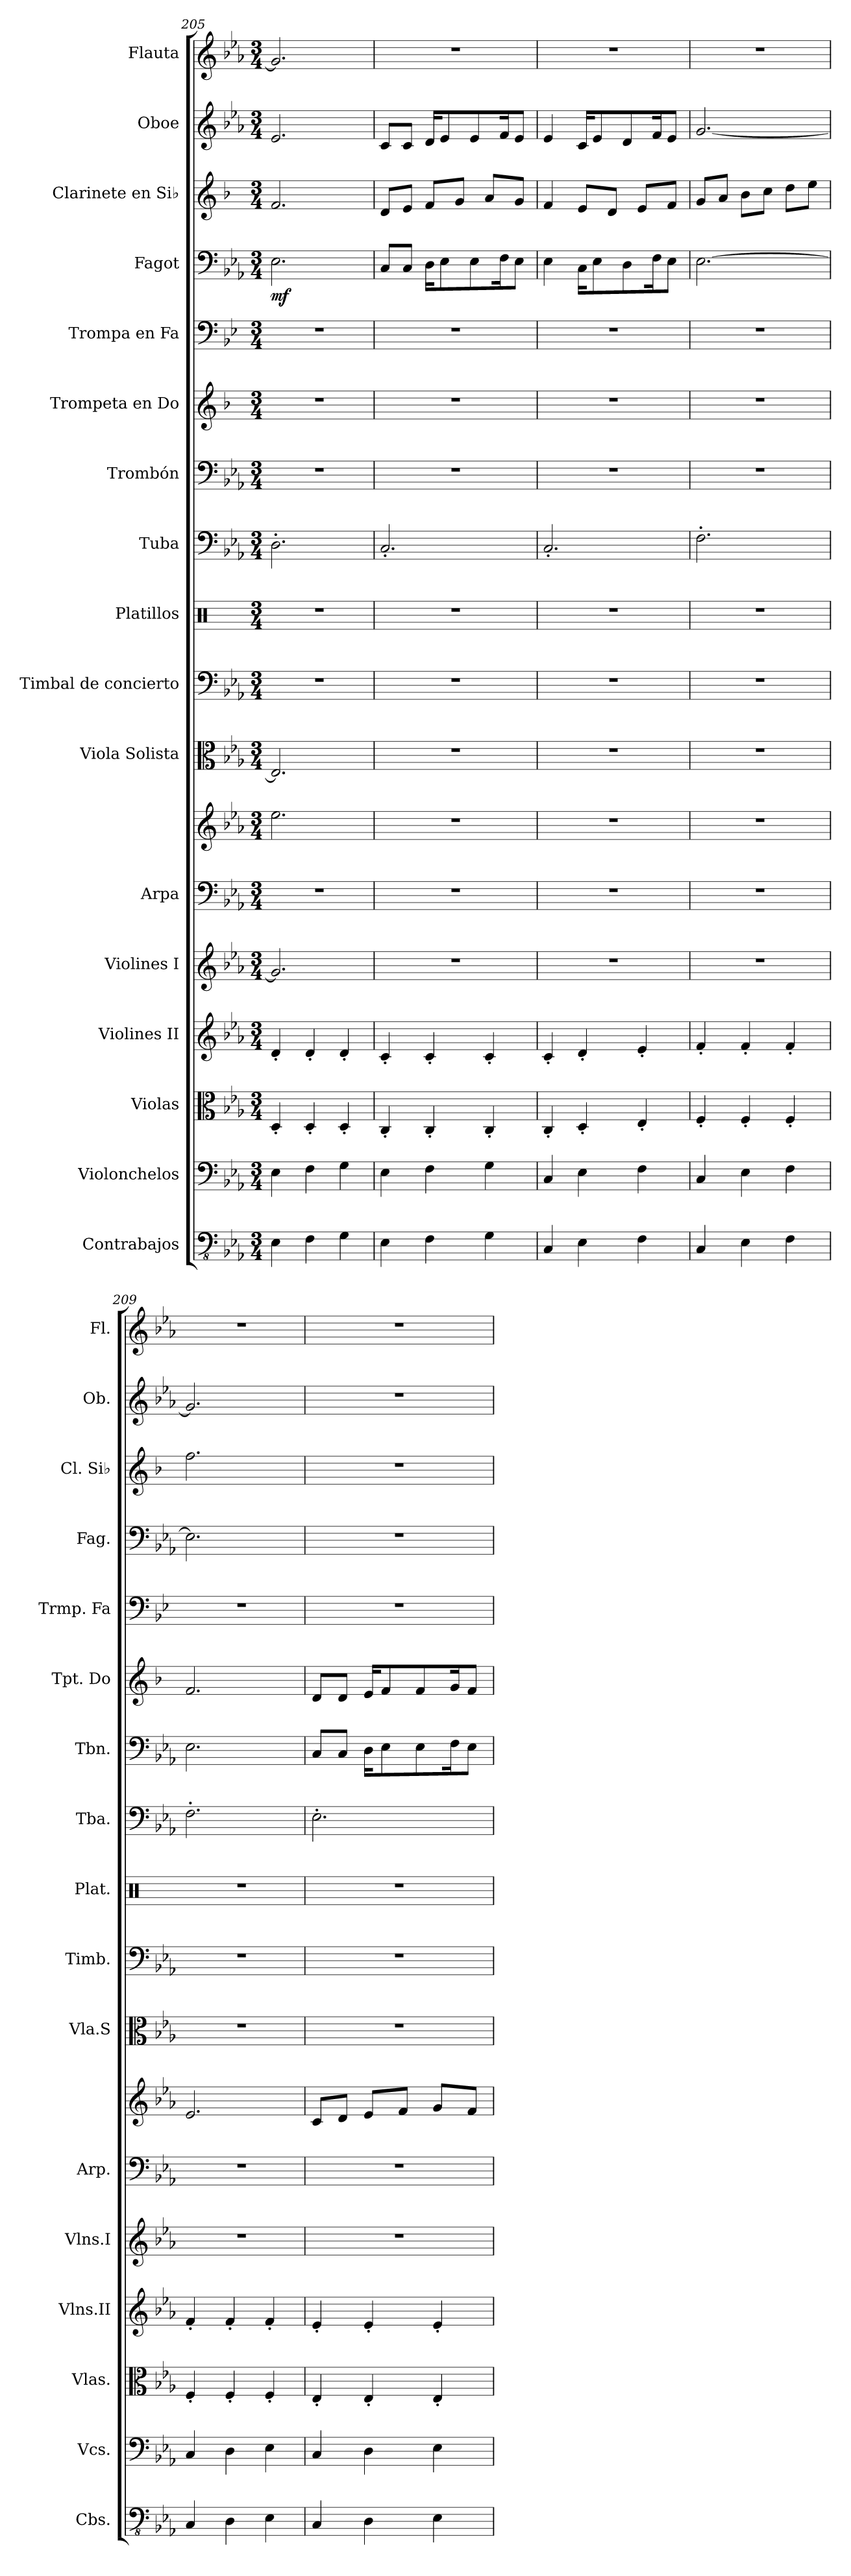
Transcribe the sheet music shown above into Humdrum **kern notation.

**kern	**kern	**kern	**kern	**kern	**kern	**kern	**kern	**kern	**kern	**kern	**kern	**kern	**kern	**kern	**dynam	**kern	**kern	**kern
*part17	*part16	*part15	*part14	*part13	*part12	*part12	*part11	*part10	*part9	*part8	*part7	*part6	*part5	*part4	*part4	*part3	*part2	*part1
*staff18	*staff17	*staff16	*staff15	*staff14	*staff13	*staff12	*staff11	*staff10	*staff9	*staff8	*staff7	*staff6	*staff5	*staff4	*staff4	*staff3	*staff2	*staff1
*I"Contrabajos	*I"Violonchelos	*I"Violas	*I"Violines II	*I"Violines I	*I"Arpa	*	*I"Viola Solista	*I"Timbal de concierto	*I"Platillos	*I"Tuba	*I"Trombón	*I"Trompeta en Do	*I"Trompa en Fa	*I"Fagot	*	*I"Clarinete en Si♭	*I"Oboe	*I"Flauta
*I'Cbs.	*I'Vcs.	*I'Vlas.	*I'Vlns.II	*I'Vlns.I	*I'Arp.	*	*I'Vla.S	*I'Timb.	*I'Plat.	*I'Tba.	*I'Tbn.	*I'Tpt. Do	*I'Trmp. Fa	*I'Fag.	*	*I'Cl. Si♭	*I'Ob.	*I'Fl.
*clefFv4	*clefF4	*clefC3	*clefG2	*clefG2	*clefF4	*clefG2	*clefC3	*clefF4	*clefX	*clefF4	*clefF4	*clefG2	*clefF4	*clefF4	*	*clefG2	*clefG2	*clefG2
*	*	*	*	*	*	*	*	*	*	*	*	*ITrd1c2	*ITrd4c7	*	*	*ITrd1c2	*	*
*k[b-e-a-]	*k[b-e-a-]	*k[b-e-a-]	*k[b-e-a-]	*k[b-e-a-]	*k[b-e-a-]	*k[b-e-a-]	*k[b-e-a-]	*k[b-e-a-]	*k[]	*k[b-e-a-]	*k[b-e-a-]	*k[b-e-a-]	*k[b-e-a-]	*k[b-e-a-]	*	*k[b-e-a-]	*k[b-e-a-]	*k[b-e-a-]
*M3/4	*M3/4	*M3/4	*M3/4	*M3/4	*M3/4	*M3/4	*M3/4	*M3/4	*M3/4	*M3/4	*M3/4	*M3/4	*M3/4	*M3/4	*	*M3/4	*M3/4	*M3/4
=205	=205	=205	=205	=205	=205	=205	=205	=205	=205	=205	=205	=205	=205	=205	=205	=205	=205	=205
!	!	!	!	!	!	!	!	!	!	!	!	!	!	!	!LO:DY:b	!	!	!
4EE-\	4E-\	4D'/	4d'/	2.g/]	2.r	2.ee-\	2.E-/]	2.r	2.r	2.D'\	2.r	2.r	2.r	2.E-\	mf	2.e-/	2.e-/	2.g/]
4FF\	4F\	4D'/	4d'/	.	.	.	.	.	.	.	.	.	.	.	.	.	.	.
4GG\	4G\	4D'/	4d'/	.	.	.	.	.	.	.	.	.	.	.	.	.	.	.
=206	=206	=206	=206	=206	=206	=206	=206	=206	=206	=206	=206	=206	=206	=206	=206	=206	=206	=206
4EE-\	4E-\	4C'/	4c'/	2.r	2.r	2.r	2.r	2.r	2.r	2.C'/	2.r	2.r	2.r	8C/L	.	8c/L	8c/L	2.r
.	.	.	.	.	.	.	.	.	.	.	.	.	.	8C/J	.	8d/J	8c/J	.
4FF\	4F\	4C'/	4c'/	.	.	.	.	.	.	.	.	.	.	16D\KL	.	8e-/L	16d/KL	.
.	.	.	.	.	.	.	.	.	.	.	.	.	.	8E-\	.	.	8e-/	.
.	.	.	.	.	.	.	.	.	.	.	.	.	.	.	.	8f/J	.	.
.	.	.	.	.	.	.	.	.	.	.	.	.	.	8E-\	.	.	8e-/	.
4GG\	4G\	4C'/	4c'/	.	.	.	.	.	.	.	.	.	.	.	.	8g/L	.	.
.	.	.	.	.	.	.	.	.	.	.	.	.	.	16F\K	.	.	16f/K	.
.	.	.	.	.	.	.	.	.	.	.	.	.	.	8E-\J	.	8f/J	8e-/J	.
=207	=207	=207	=207	=207	=207	=207	=207	=207	=207	=207	=207	=207	=207	=207	=207	=207	=207	=207
4CC/	4C/	4C'/	4c'/	2.r	2.r	2.r	2.r	2.r	2.r	2.C'/	2.r	2.r	2.r	4E-\	.	4e-/	4e-/	2.r
4EE-\	4E-\	4D'/	4d'/	.	.	.	.	.	.	.	.	.	.	16C\KL	.	8d/L	16c/KL	.
.	.	.	.	.	.	.	.	.	.	.	.	.	.	8E-\	.	.	8e-/	.
.	.	.	.	.	.	.	.	.	.	.	.	.	.	.	.	8c/J	.	.
.	.	.	.	.	.	.	.	.	.	.	.	.	.	8D\	.	.	8d/	.
4FF\	4F\	4E-'/	4e-'/	.	.	.	.	.	.	.	.	.	.	.	.	8d/L	.	.
.	.	.	.	.	.	.	.	.	.	.	.	.	.	16F\K	.	.	16f/K	.
.	.	.	.	.	.	.	.	.	.	.	.	.	.	8E-\J	.	8e-/J	8e-/J	.
=208	=208	=208	=208	=208	=208	=208	=208	=208	=208	=208	=208	=208	=208	=208	=208	=208	=208	=208
4CC/	4C/	4F'/	4f'/	2.r	2.r	2.r	2.r	2.r	2.r	2.F'\	2.r	2.r	2.r	[2.E-\	.	8f/L	[2.g/	2.r
.	.	.	.	.	.	.	.	.	.	.	.	.	.	.	.	8g/J	.	.
4EE-\	4E-\	4F'/	4f'/	.	.	.	.	.	.	.	.	.	.	.	.	8a-\L	.	.
.	.	.	.	.	.	.	.	.	.	.	.	.	.	.	.	8b-\J	.	.
4FF\	4F\	4F'/	4f'/	.	.	.	.	.	.	.	.	.	.	.	.	8cc\L	.	.
.	.	.	.	.	.	.	.	.	.	.	.	.	.	.	.	8dd\J	.	.
=209	=209	=209	=209	=209	=209	=209	=209	=209	=209	=209	=209	=209	=209	=209	=209	=209	=209	=209
4CC/	4C/	4F'/	4f'/	2.r	2.r	2.e-/	2.r	2.r	2.r	2.F'\	2.E-\	2.e-/	2.r	2.E-\]	.	2.ee-\	2.g/]	2.r
4DD\	4D\	4F'/	4f'/	.	.	.	.	.	.	.	.	.	.	.	.	.	.	.
4EE-\	4E-\	4F'/	4f'/	.	.	.	.	.	.	.	.	.	.	.	.	.	.	.
!!LO:PB:g=z
=210	=210	=210	=210	=210	=210	=210	=210	=210	=210	=210	=210	=210	=210	=210	=210	=210	=210	=210
4CC/	4C/	4E-'/	4e-'/	2.r	2.r	8c/L	2.r	2.r	2.r	2.E-'\	8C/L	8c/L	2.r	2.r	.	2.r	2.r	2.r
.	.	.	.	.	.	8d/J	.	.	.	.	8C/J	8c/J	.	.	.	.	.	.
4DD\	4D\	4E-'/	4e-'/	.	.	8e-/L	.	.	.	.	16D\KL	16d/KL	.	.	.	.	.	.
.	.	.	.	.	.	.	.	.	.	.	8E-\	8e-/	.	.	.	.	.	.
.	.	.	.	.	.	8f/J	.	.	.	.	.	.	.	.	.	.	.	.
.	.	.	.	.	.	.	.	.	.	.	8E-\	8e-/	.	.	.	.	.	.
4EE-\	4E-\	4E-'/	4e-'/	.	.	8g/L	.	.	.	.	.	.	.	.	.	.	.	.
.	.	.	.	.	.	.	.	.	.	.	16F\K	16f/K	.	.	.	.	.	.
.	.	.	.	.	.	8f/J	.	.	.	.	8E-\J	8e-/J	.	.	.	.	.	.
=	=	=	=	=	=	=	=	=	=	=	=	=	=	=	=	=	=	=
*-	*-	*-	*-	*-	*-	*-	*-	*-	*-	*-	*-	*-	*-	*-	*-	*-	*-	*-
